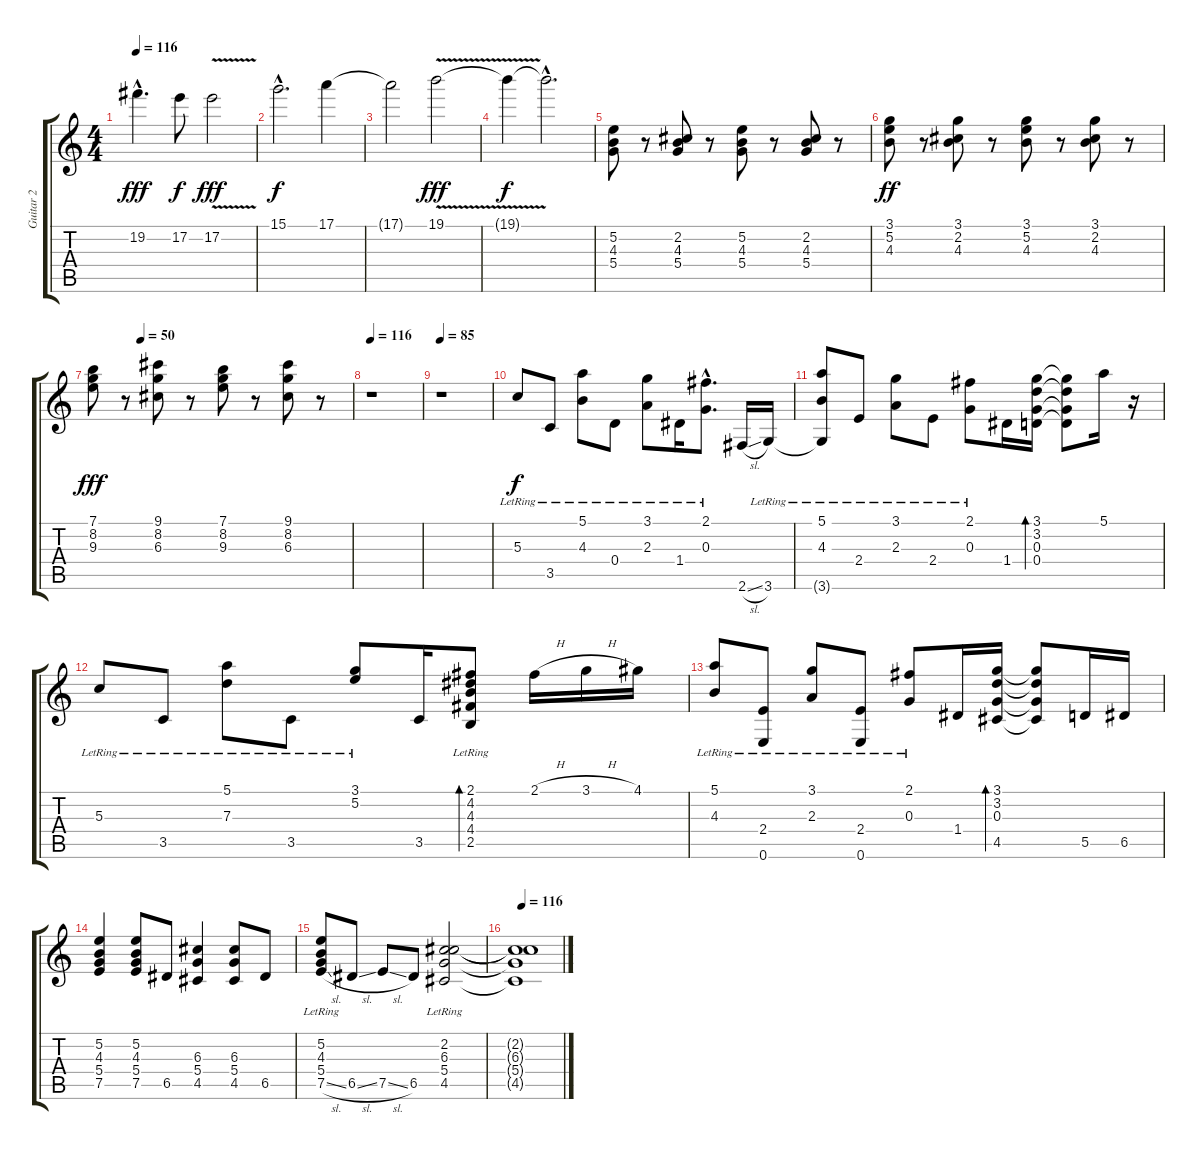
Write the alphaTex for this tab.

\track ("Guitar 2" "Guitar 2") {instrument electricguitarjazz}
\staff {score tabs}
\tuning (E4 B3 G3 D3 A2 E2) {hide}
\ts (4 4)
\tempo 116
\clef g2
\ks c
19.2{hac}.4{d dy fff} 17.2.8{dy f} 17.2{v}.2{dy fff} |
15.1{hac}.2{d dy f} 17.1.4 |
17.1{t}.2 19.1{v}.2{dy fff} |
19.1{t}.4{dy f} 19.1{hac t}.2{d} |
(5.2 4.3 5.4).8{volume 13 balance 3} r.8 (2.2 4.3 5.4).8 r.8 (5.2 4.3 5.4).8 r.8 (2.2 4.3 5.4).8 r.8 |
(3.1 5.2 4.3).8{dy ff} r.8 (3.1 2.2 4.3).8 r.8 (3.1 5.2 4.3).8 r.8 (3.1 2.2 4.3).8 r.8 |
\tempo (50 0.1875)
(7.1 8.2 9.3).8{dy fff} r.8 (9.1 8.2 6.3).8 r.8 (7.1 8.2 9.3).8 r.8 (9.1 8.2 6.3).8 r.8 |
\tempo 116
r.1 |
\tempo 85
r.1 |
5.3{lr}.8{dy f volume 7 instrument electricguitarmuted} 3.5{lr}.8 (5.1{lr} 4.3{lr}).8 0.4{lr}.8 (3.1{lr} 2.3{lr}).8 1.4{lr}.16 (2.1{hac lr} 0.3{hac lr}).8{d} 2.6{sl}.16 3.6{lr}.16 |
(5.1{lr} 4.3{lr} 3.6{t}).8 2.4{lr}.8 (3.1{lr} 2.3{lr}).8 2.4{lr}.8 (2.1{lr} 0.3{lr}).8 1.4.16 (3.1 3.2 0.3 0.4).16{bd 60} (3.1{t} 3.2{t} 0.3{t} 0.4{t}).8 5.1.16 r.16 |
5.3{lr}.8 3.5{lr}.8 (5.1{lr} 7.3{lr}).8 3.5{lr}.8 (3.1{lr} 5.2{lr}).8 3.5.16 (2.1 4.2{lr} 4.3{lr} 4.4{lr} 2.5{lr}).8{bd 60} 2.1{h}.16 3.1{h}.16 4.1.16 |
(5.1{lr} 4.3{lr}).8 (2.4{lr} 0.6{lr}).8 (3.1{lr} 2.3{lr}).8 (2.4 0.6{lr}).8 (2.1{lr} 0.3{lr}).8 1.4.16 (3.1 3.2 0.3 4.5).16{bd 60} (3.1{t} 3.2{t} 0.3{t} 4.5{t}).8 5.5.16 6.5.16 |
(5.2 4.3 5.4 7.5).4 (5.2 4.3 5.4 7.5).8 6.5.8 (6.3 5.4 4.5).4 (6.3 5.4 4.5).8 6.5.8 |
(5.2{lr} 4.3{lr} 5.4{lr} 7.5{sl}).8 6.5{sl}.8 7.5{sl}.8 6.5.8 (2.2{lr} 6.3{lr} 5.4{lr} 4.5{lr}).2 |
\tempo 116
(2.2{t} 6.3{t} 5.4{t} 4.5{t}).1
